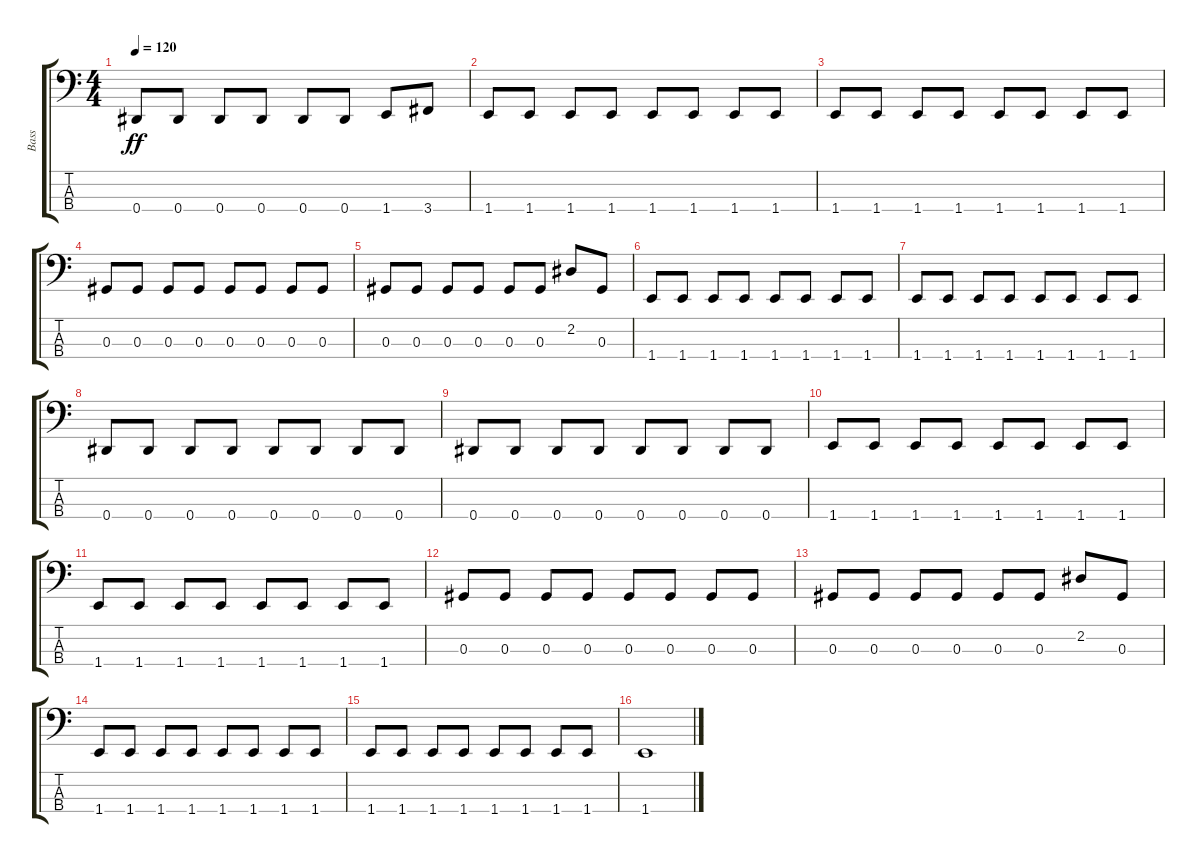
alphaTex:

\track ("Bass" "Bass") {instrument electricbassfinger}
\staff {score tabs}
\tuning (Gb2 Db2 Ab1 Eb1) {hide}
\ts (4 4)
\tempo 120
\clef f4
\ks c
0.4.8{dy ff} 0.4.8 0.4.8 0.4.8 0.4.8 0.4.8 1.4.8 3.4.8 |
1.4.8 1.4.8 1.4.8 1.4.8 1.4.8 1.4.8 1.4.8 1.4.8 |
1.4.8 1.4.8 1.4.8 1.4.8 1.4.8 1.4.8 1.4.8 1.4.8 |
0.3.8 0.3.8 0.3.8 0.3.8 0.3.8 0.3.8 0.3.8 0.3.8 |
0.3.8 0.3.8 0.3.8 0.3.8 0.3.8 0.3.8 2.2.8 0.3.8 |
1.4.8 1.4.8 1.4.8 1.4.8 1.4.8 1.4.8 1.4.8 1.4.8 |
1.4.8 1.4.8 1.4.8 1.4.8 1.4.8 1.4.8 1.4.8 1.4.8 |
0.4.8 0.4.8 0.4.8 0.4.8 0.4.8 0.4.8 0.4.8 0.4.8 |
0.4.8 0.4.8 0.4.8 0.4.8 0.4.8 0.4.8 0.4.8 0.4.8 |
1.4.8 1.4.8 1.4.8 1.4.8 1.4.8 1.4.8 1.4.8 1.4.8 |
1.4.8 1.4.8 1.4.8 1.4.8 1.4.8 1.4.8 1.4.8 1.4.8 |
0.3.8 0.3.8 0.3.8 0.3.8 0.3.8 0.3.8 0.3.8 0.3.8 |
0.3.8 0.3.8 0.3.8 0.3.8 0.3.8 0.3.8 2.2.8 0.3.8 |
1.4.8 1.4.8 1.4.8 1.4.8 1.4.8 1.4.8 1.4.8 1.4.8 |
1.4.8 1.4.8 1.4.8 1.4.8 1.4.8 1.4.8 1.4.8 1.4.8 |
1.4.1
